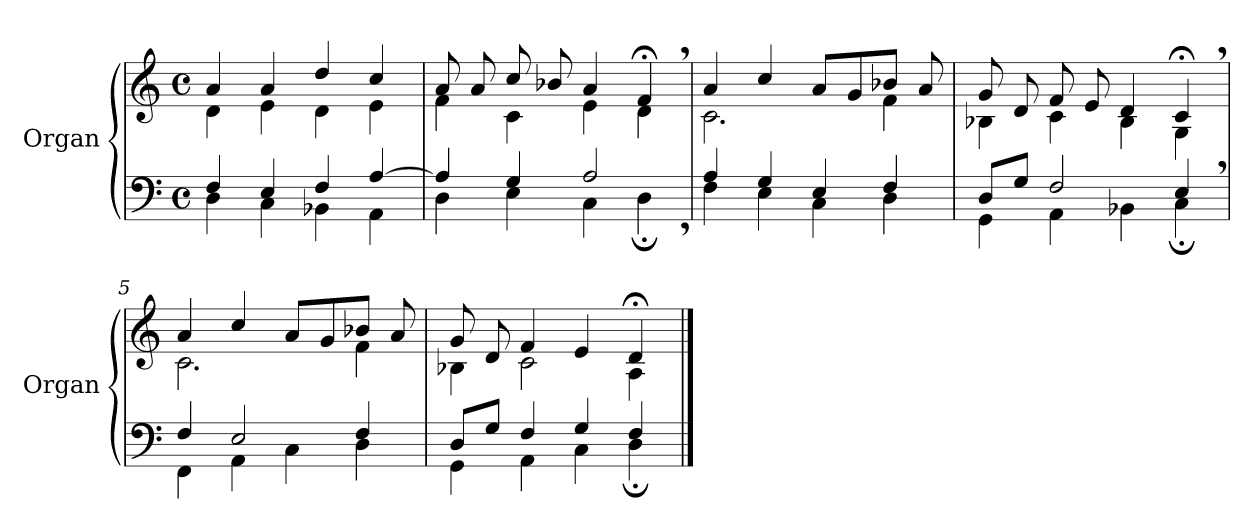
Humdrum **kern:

**kern	**kern
*part1	*part1
*staff2	*staff1
*I"Organ	*
*I'Organ	*
*clefF4	*clefG2
*k[]	*k[]
*M4/4	*M4/4
*met(c)	*met(c)
=1	=1
*^	*^
4F/	4D\	4a/	4d\
4E/	4C\	4a/	4e\
4F/	4BB-X\	4dd/	4d\
[>4A/	4AA\	4cc/	4e\
=2	=2	=2	=2
4A/]	4D\	8a/	4f\
.	.	8a/	.
4G/	4E\	8cc/	4c\
.	.	8b-X/	.
2A/	4C\	4a/	4e\
.	4D;,\	4f;,/	4d\
=3	=3	=3	=3
4A/	4F\	4a/	2.c\
4G/	4E\	4cc/	.
4E/	4C\	8a/L	.
.	.	8g/	.
4F/	4D\	8b-X/J	4f\
.	.	8a/	.
=4	=4	=4	=4
8D/L	4GG\	8g/	4B-X\
8G/J	.	8d/	.
2F/	4AA\	8f/	4c\
.	.	8e/	.
.	4BB-X\	4d/	4B-\
4E,/	4C;\	4c;,/	4G\
=5	=5	=5	=5
4F/	4FF\	4a/	2.c\
2E/	4AA\	4cc/	.
.	4C\	8a/L	.
.	.	8g/	.
4F/	4D\	8b-X/J	4f\
.	.	8a/	.
=6	=6	=6	=6
8D/L	4GG\	8g/	4B-X\
8G/J	.	8d/	.
4F/	4AA\	4f/	2c\
4G/	4C\	4e/	.
4F/	4D;\	4d;/	4A\
*v	*v	*	*
*	*v	*v
==	==
*-	*-
